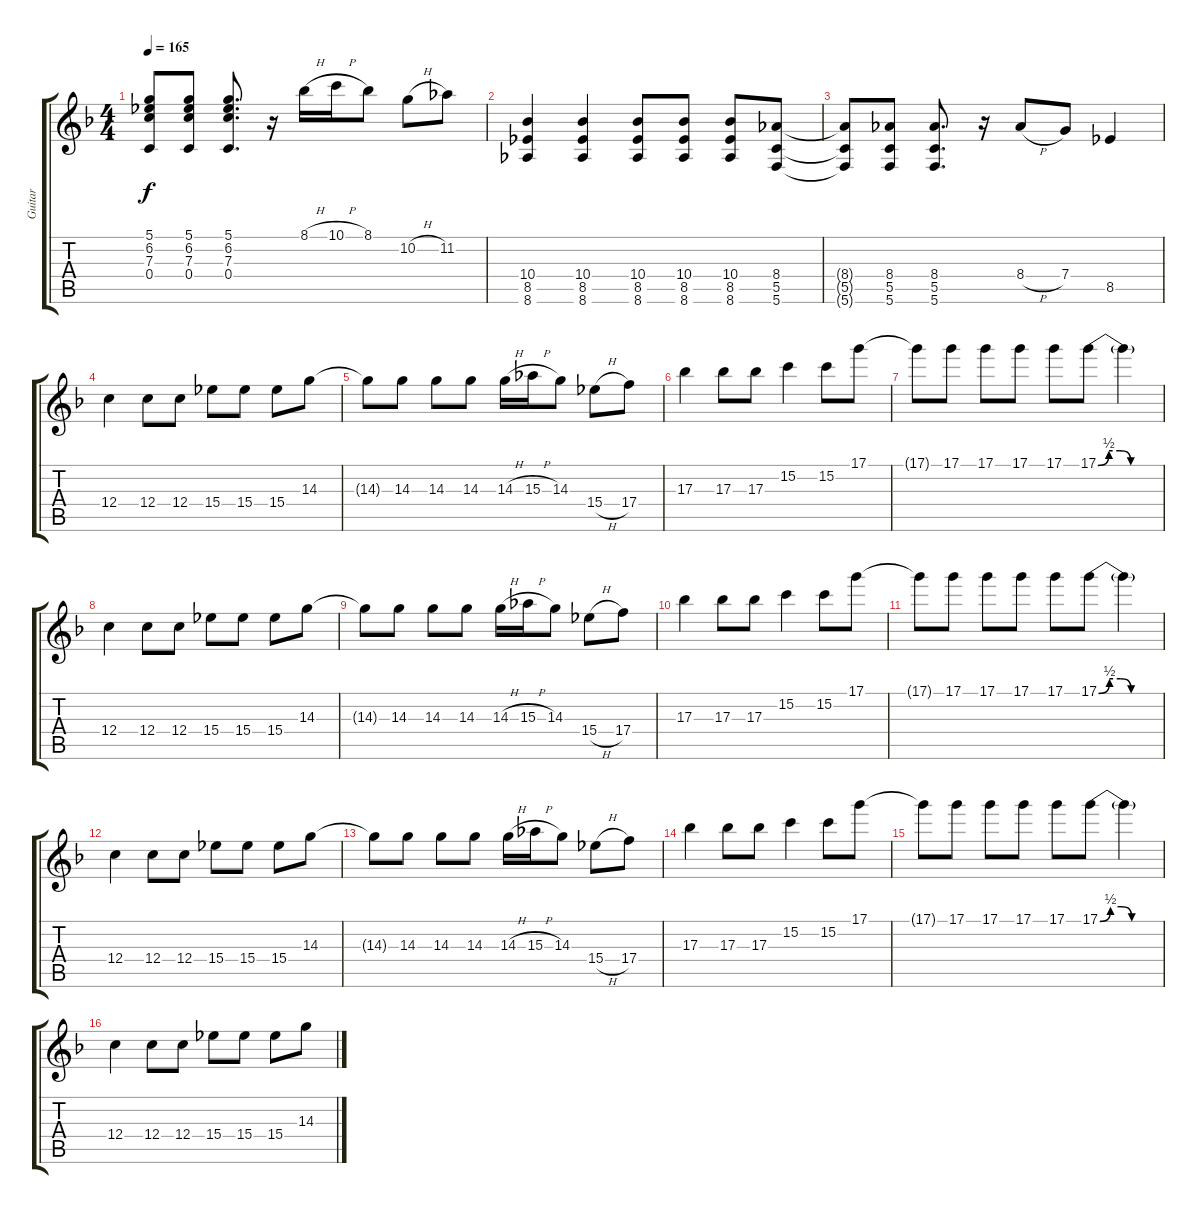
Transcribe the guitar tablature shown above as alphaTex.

\track ("Guitar" "Guitar") {instrument distortionguitar}
\staff {score tabs}
\tuning (D4 A3 F3 C3 G2 C2) {hide}
\ts (4 4)
\tempo 165
\clef g2
\ks f
(5.1{t} 6.2{t} 7.3{t} 0.4{t}).8{dy f} (5.1 6.2 7.3 0.4).8 (5.1 6.2 7.3 0.4).8{d} r.16 8.1{h}.16 10.1{h}.16 8.1.8 10.2{h}.8 11.2.8 |
(10.4 8.5 8.6).4 (10.4 8.5 8.6).4 (10.4 8.5 8.6).8 (10.4 8.5 8.6).8 (10.4 8.5 8.6).8 (8.4 5.5 5.6).8 |
(8.4{t} 5.5{t} 5.6{t}).8 (8.4 5.5 5.6).8 (8.4 5.5 5.6).8{d} r.16 8.4{h}.8 7.4.8 8.5.4 |
12.4.4{balance 8} 12.4.8 12.4.8 15.4.8 15.4.8 15.4.8 14.3.8 |
14.3{t}.8 14.3.8 14.3.8 14.3.8 14.3{h}.16 15.3{h}.16 14.3.8 15.4{h}.8 17.4.8 |
17.3.4 17.3.8 17.3.8 15.2.4 15.2.8 17.1.8 |
17.1{t}.8 17.1.8 17.1.8 17.1.8 17.1.8 17.1{be (custom 0 0 10 2 20 2 30 0 60 0)}.8 17.1{t}.4 |
12.4.4 12.4.8 12.4.8 15.4.8 15.4.8 15.4.8 14.3.8 |
14.3{t}.8 14.3.8 14.3.8 14.3.8 14.3{h}.16 15.3{h}.16 14.3.8 15.4{h}.8 17.4.8 |
17.3.4 17.3.8 17.3.8 15.2.4 15.2.8 17.1.8 |
17.1{t}.8 17.1.8 17.1.8 17.1.8 17.1.8 17.1{be (custom 0 0 10 2 20 2 30 0 60 0)}.8 17.1{t}.4 |
12.4.4 12.4.8 12.4.8 15.4.8 15.4.8 15.4.8 14.3.8 |
14.3{t}.8 14.3.8 14.3.8 14.3.8 14.3{h}.16 15.3{h}.16 14.3.8 15.4{h}.8 17.4.8 |
17.3.4 17.3.8 17.3.8 15.2.4 15.2.8 17.1.8 |
17.1{t}.8 17.1.8 17.1.8 17.1.8 17.1.8 17.1{be (custom 0 0 10 2 20 2 30 0 60 0)}.8 17.1{t}.4 |
12.4.4 12.4.8 12.4.8 15.4.8 15.4.8 15.4.8 14.3.8
